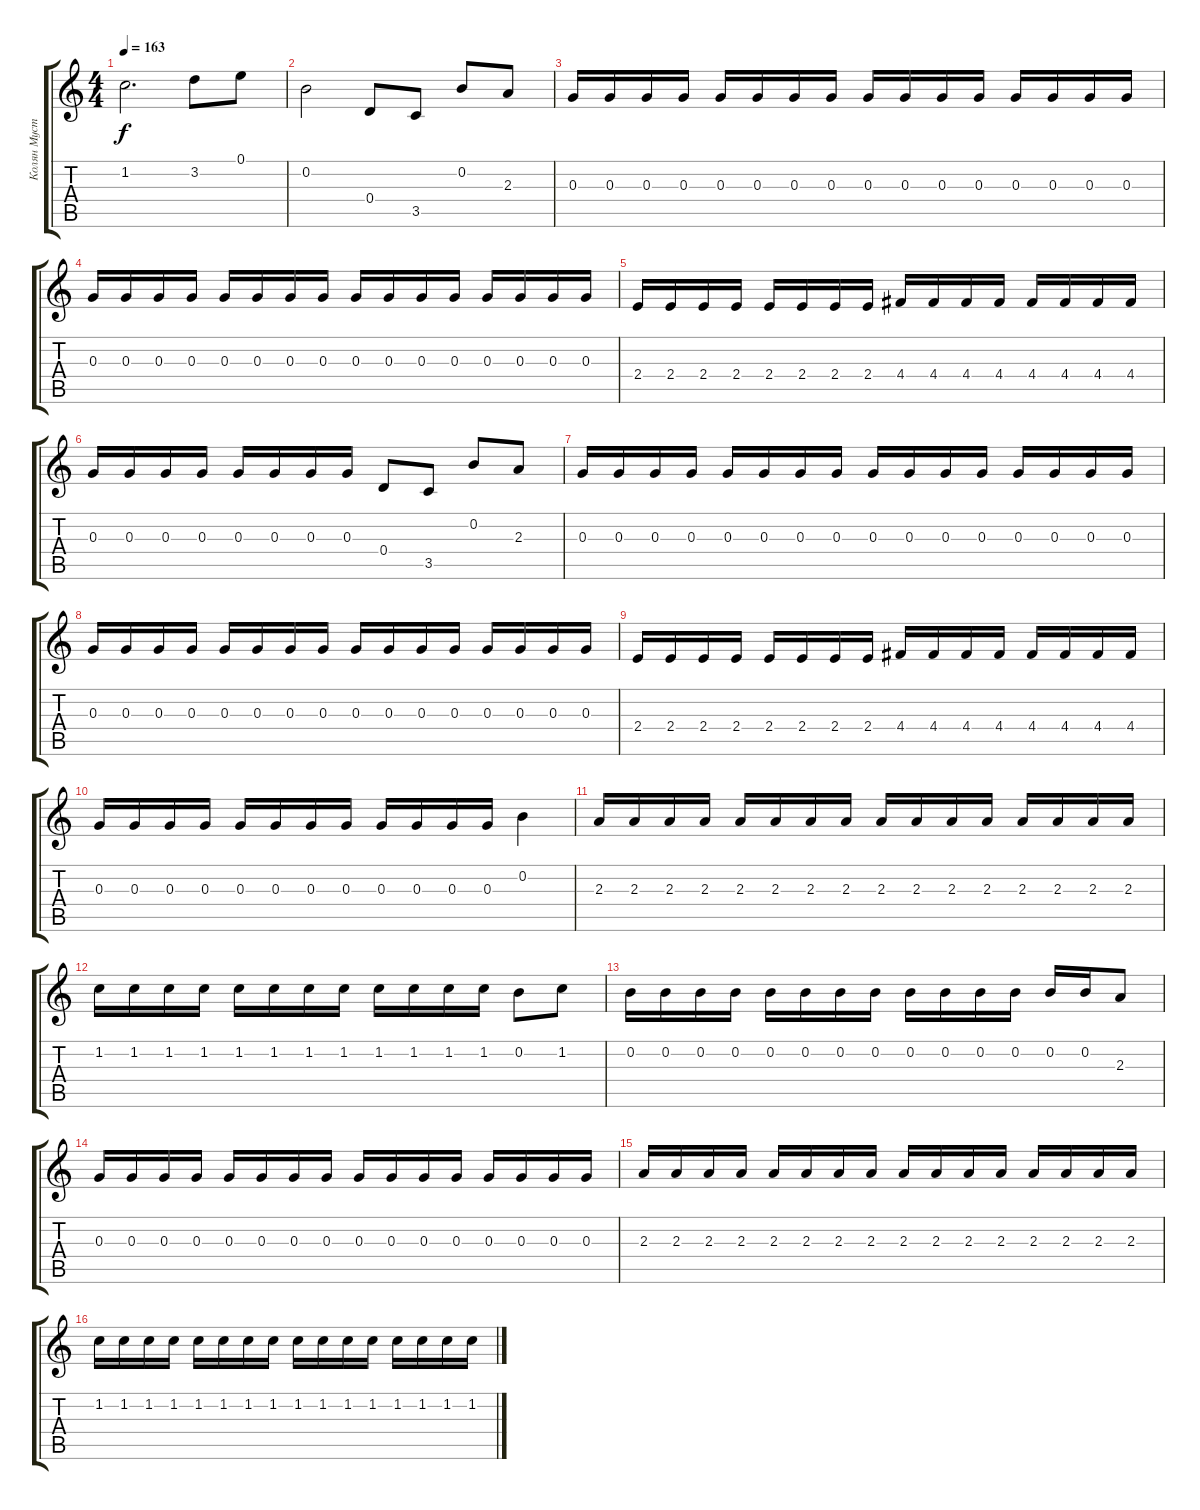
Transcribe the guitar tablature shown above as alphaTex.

\track ("Колян Мустэйн" "Колян Муст") {instrument distortionguitar}
\staff {score tabs}
\tuning (E4 B3 G3 D3 A2 E2) {hide}
\ts (4 4)
\tempo 163
\clef g2
\ks c
1.2.2{d dy f} 3.2.8 0.1.8 |
0.2.2 0.4.8 3.5.8 0.2.8 2.3.8 |
0.3.16 0.3.16 0.3.16 0.3.16 0.3.16 0.3.16 0.3.16 0.3.16 0.3.16 0.3.16 0.3.16 0.3.16 0.3.16 0.3.16 0.3.16 0.3.16 |
0.3.16 0.3.16 0.3.16 0.3.16 0.3.16 0.3.16 0.3.16 0.3.16 0.3.16 0.3.16 0.3.16 0.3.16 0.3.16 0.3.16 0.3.16 0.3.16 |
2.4.16 2.4.16 2.4.16 2.4.16 2.4.16 2.4.16 2.4.16 2.4.16 4.4.16 4.4.16 4.4.16 4.4.16 4.4.16 4.4.16 4.4.16 4.4.16 |
0.3.16 0.3.16 0.3.16 0.3.16 0.3.16 0.3.16 0.3.16 0.3.16 0.4.8 3.5.8 0.2.8 2.3.8 |
0.3.16 0.3.16 0.3.16 0.3.16 0.3.16 0.3.16 0.3.16 0.3.16 0.3.16 0.3.16 0.3.16 0.3.16 0.3.16 0.3.16 0.3.16 0.3.16 |
0.3.16 0.3.16 0.3.16 0.3.16 0.3.16 0.3.16 0.3.16 0.3.16 0.3.16 0.3.16 0.3.16 0.3.16 0.3.16 0.3.16 0.3.16 0.3.16 |
2.4.16 2.4.16 2.4.16 2.4.16 2.4.16 2.4.16 2.4.16 2.4.16 4.4.16 4.4.16 4.4.16 4.4.16 4.4.16 4.4.16 4.4.16 4.4.16 |
0.3.16 0.3.16 0.3.16 0.3.16 0.3.16 0.3.16 0.3.16 0.3.16 0.3.16 0.3.16 0.3.16 0.3.16 0.2.4 |
2.3.16 2.3.16 2.3.16 2.3.16 2.3.16 2.3.16 2.3.16 2.3.16 2.3.16 2.3.16 2.3.16 2.3.16 2.3.16 2.3.16 2.3.16 2.3.16 |
1.2.16 1.2.16 1.2.16 1.2.16 1.2.16 1.2.16 1.2.16 1.2.16 1.2.16 1.2.16 1.2.16 1.2.16 0.2.8 1.2.8 |
0.2.16 0.2.16 0.2.16 0.2.16 0.2.16 0.2.16 0.2.16 0.2.16 0.2.16 0.2.16 0.2.16 0.2.16 0.2.16 0.2.16 2.3.8 |
0.3.16 0.3.16 0.3.16 0.3.16 0.3.16 0.3.16 0.3.16 0.3.16 0.3.16 0.3.16 0.3.16 0.3.16 0.3.16 0.3.16 0.3.16 0.3.16 |
2.3.16 2.3.16 2.3.16 2.3.16 2.3.16 2.3.16 2.3.16 2.3.16 2.3.16 2.3.16 2.3.16 2.3.16 2.3.16 2.3.16 2.3.16 2.3.16 |
1.2.16 1.2.16 1.2.16 1.2.16 1.2.16 1.2.16 1.2.16 1.2.16 1.2.16 1.2.16 1.2.16 1.2.16 1.2.16 1.2.16 1.2.16 1.2.16
